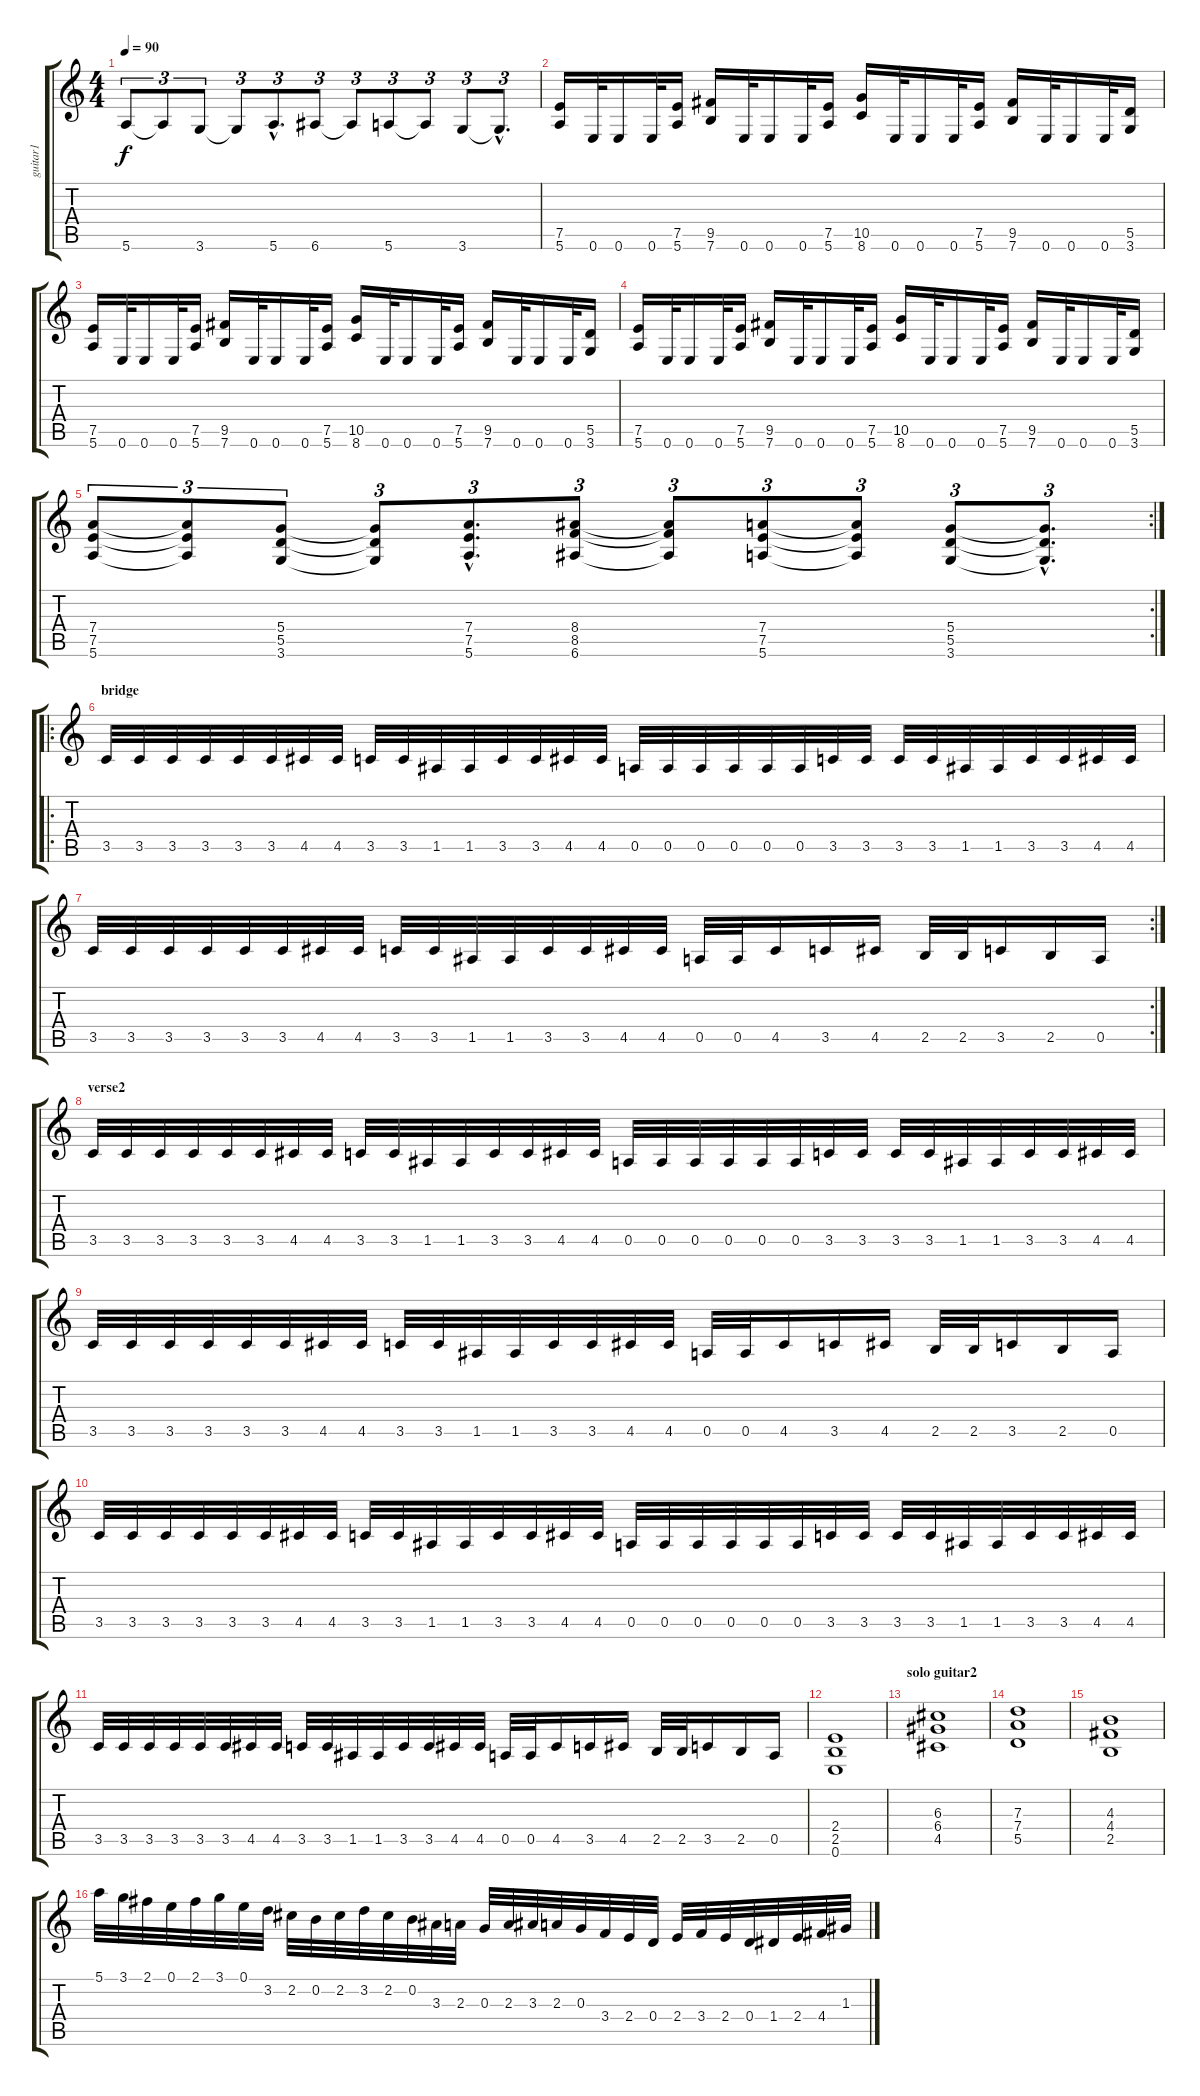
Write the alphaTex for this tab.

\track ("guitar1" "guitar1") {instrument distortionguitar}
\staff {score tabs}
\tuning (E4 B3 G3 D3 A2 E2) {hide}
\ts (4 4)
\tempo 90
\clef g2
\ks c
5.6.8{tu (3 2) dy f} 5.6{t}.8{tu (3 2)} 3.6.8{tu (3 2)} 3.6{t}.8{tu (3 2)} 5.6{hac}.8{d tu (3 2)} 6.6.8{tu (3 2)} 6.6{t}.8{tu (3 2)} 5.6.8{tu (3 2)} 5.6{t}.8{tu (3 2)} 3.6.8{tu (3 2)} 3.6{hac t}.8{d tu (3 2)} |
(7.5 5.6).16 0.6.32 0.6.16 0.6.32 (7.5 5.6).16 (9.5 7.6).16 0.6.32 0.6.16 0.6.32 (7.5 5.6).16 (10.5 8.6).16 0.6.32 0.6.16 0.6.32 (7.5 5.6).16 (9.5 7.6).16 0.6.32 0.6.16 0.6.32 (5.5 3.6).16 |
(7.5 5.6).16 0.6.32 0.6.16 0.6.32 (7.5 5.6).16 (9.5 7.6).16 0.6.32 0.6.16 0.6.32 (7.5 5.6).16 (10.5 8.6).16 0.6.32 0.6.16 0.6.32 (7.5 5.6).16 (9.5 7.6).16 0.6.32 0.6.16 0.6.32 (5.5 3.6).16 |
(7.5 5.6).16 0.6.32 0.6.16 0.6.32 (7.5 5.6).16 (9.5 7.6).16 0.6.32 0.6.16 0.6.32 (7.5 5.6).16 (10.5 8.6).16 0.6.32 0.6.16 0.6.32 (7.5 5.6).16 (9.5 7.6).16 0.6.32 0.6.16 0.6.32 (5.5 3.6).16 |
\rc 2
(7.4 7.5 5.6).8{tu (3 2)} (7.4{t} 7.5{t} 5.6{t}).8{tu (3 2)} (5.4 5.5 3.6).8{tu (3 2)} (5.4{t} 5.5{t} 3.6{t}).8{tu (3 2)} (7.4{hac} 7.5{hac} 5.6{hac}).8{d tu (3 2)} (8.4 8.5 6.6).8{tu (3 2)} (8.4{t} 8.5{t} 6.6{t}).8{tu (3 2)} (7.4 7.5 5.6).8{tu (3 2)} (7.4{t} 7.5{t} 5.6{t}).8{tu (3 2)} (5.4 5.5 3.6).8{tu (3 2)} (5.4{hac t} 5.5{hac t} 3.6{hac t}).8{d tu (3 2)} |
\ro
\section ("" "bridge")
3.5.32 3.5.32 3.5.32 3.5.32 3.5.32 3.5.32 4.5.32 4.5.32 3.5.32 3.5.32 1.5.32 1.5.32 3.5.32 3.5.32 4.5.32 4.5.32 0.5.32 0.5.32 0.5.32 0.5.32 0.5.32 0.5.32 3.5.32 3.5.32 3.5.32 3.5.32 1.5.32 1.5.32 3.5.32 3.5.32 4.5.32 4.5.32 |
\rc 2
3.5.32 3.5.32 3.5.32 3.5.32 3.5.32 3.5.32 4.5.32 4.5.32 3.5.32 3.5.32 1.5.32 1.5.32 3.5.32 3.5.32 4.5.32 4.5.32 0.5.32 0.5.32 4.5.16 3.5.16 4.5.16 2.5.32 2.5.32 3.5.16 2.5.16 0.5.16 |
\section ("" "verse2")
3.5.32 3.5.32 3.5.32 3.5.32 3.5.32 3.5.32 4.5.32 4.5.32 3.5.32 3.5.32 1.5.32 1.5.32 3.5.32 3.5.32 4.5.32 4.5.32 0.5.32 0.5.32 0.5.32 0.5.32 0.5.32 0.5.32 3.5.32 3.5.32 3.5.32 3.5.32 1.5.32 1.5.32 3.5.32 3.5.32 4.5.32 4.5.32 |
3.5.32 3.5.32 3.5.32 3.5.32 3.5.32 3.5.32 4.5.32 4.5.32 3.5.32 3.5.32 1.5.32 1.5.32 3.5.32 3.5.32 4.5.32 4.5.32 0.5.32 0.5.32 4.5.16 3.5.16 4.5.16 2.5.32 2.5.32 3.5.16 2.5.16 0.5.16 |
3.5.32 3.5.32 3.5.32 3.5.32 3.5.32 3.5.32 4.5.32 4.5.32 3.5.32 3.5.32 1.5.32 1.5.32 3.5.32 3.5.32 4.5.32 4.5.32 0.5.32 0.5.32 0.5.32 0.5.32 0.5.32 0.5.32 3.5.32 3.5.32 3.5.32 3.5.32 1.5.32 1.5.32 3.5.32 3.5.32 4.5.32 4.5.32 |
3.5.32 3.5.32 3.5.32 3.5.32 3.5.32 3.5.32 4.5.32 4.5.32 3.5.32 3.5.32 1.5.32 1.5.32 3.5.32 3.5.32 4.5.32 4.5.32 0.5.32 0.5.32 4.5.16 3.5.16 4.5.16 2.5.32 2.5.32 3.5.16 2.5.16 0.5.16 |
(2.4 2.5 0.6).1 |
\section ("" "solo guitar2")
(6.3 6.4 4.5).1 |
(7.3 7.4 5.5).1 |
(4.3 4.4 2.5).1 |
5.1.32 3.1.32 2.1.32 0.1.32 2.1.32 3.1.32 0.1.32 3.2.32 2.2.32 0.2.32 2.2.32 3.2.32 2.2.32 0.2.32 3.3.32 2.3.32 0.3.32 2.3.32 3.3.32 2.3.32 0.3.32 3.4.32 2.4.32 0.4.32 2.4.32 3.4.32 2.4.32 0.4.32 1.4.32 2.4.32 4.4.32 1.3.32
